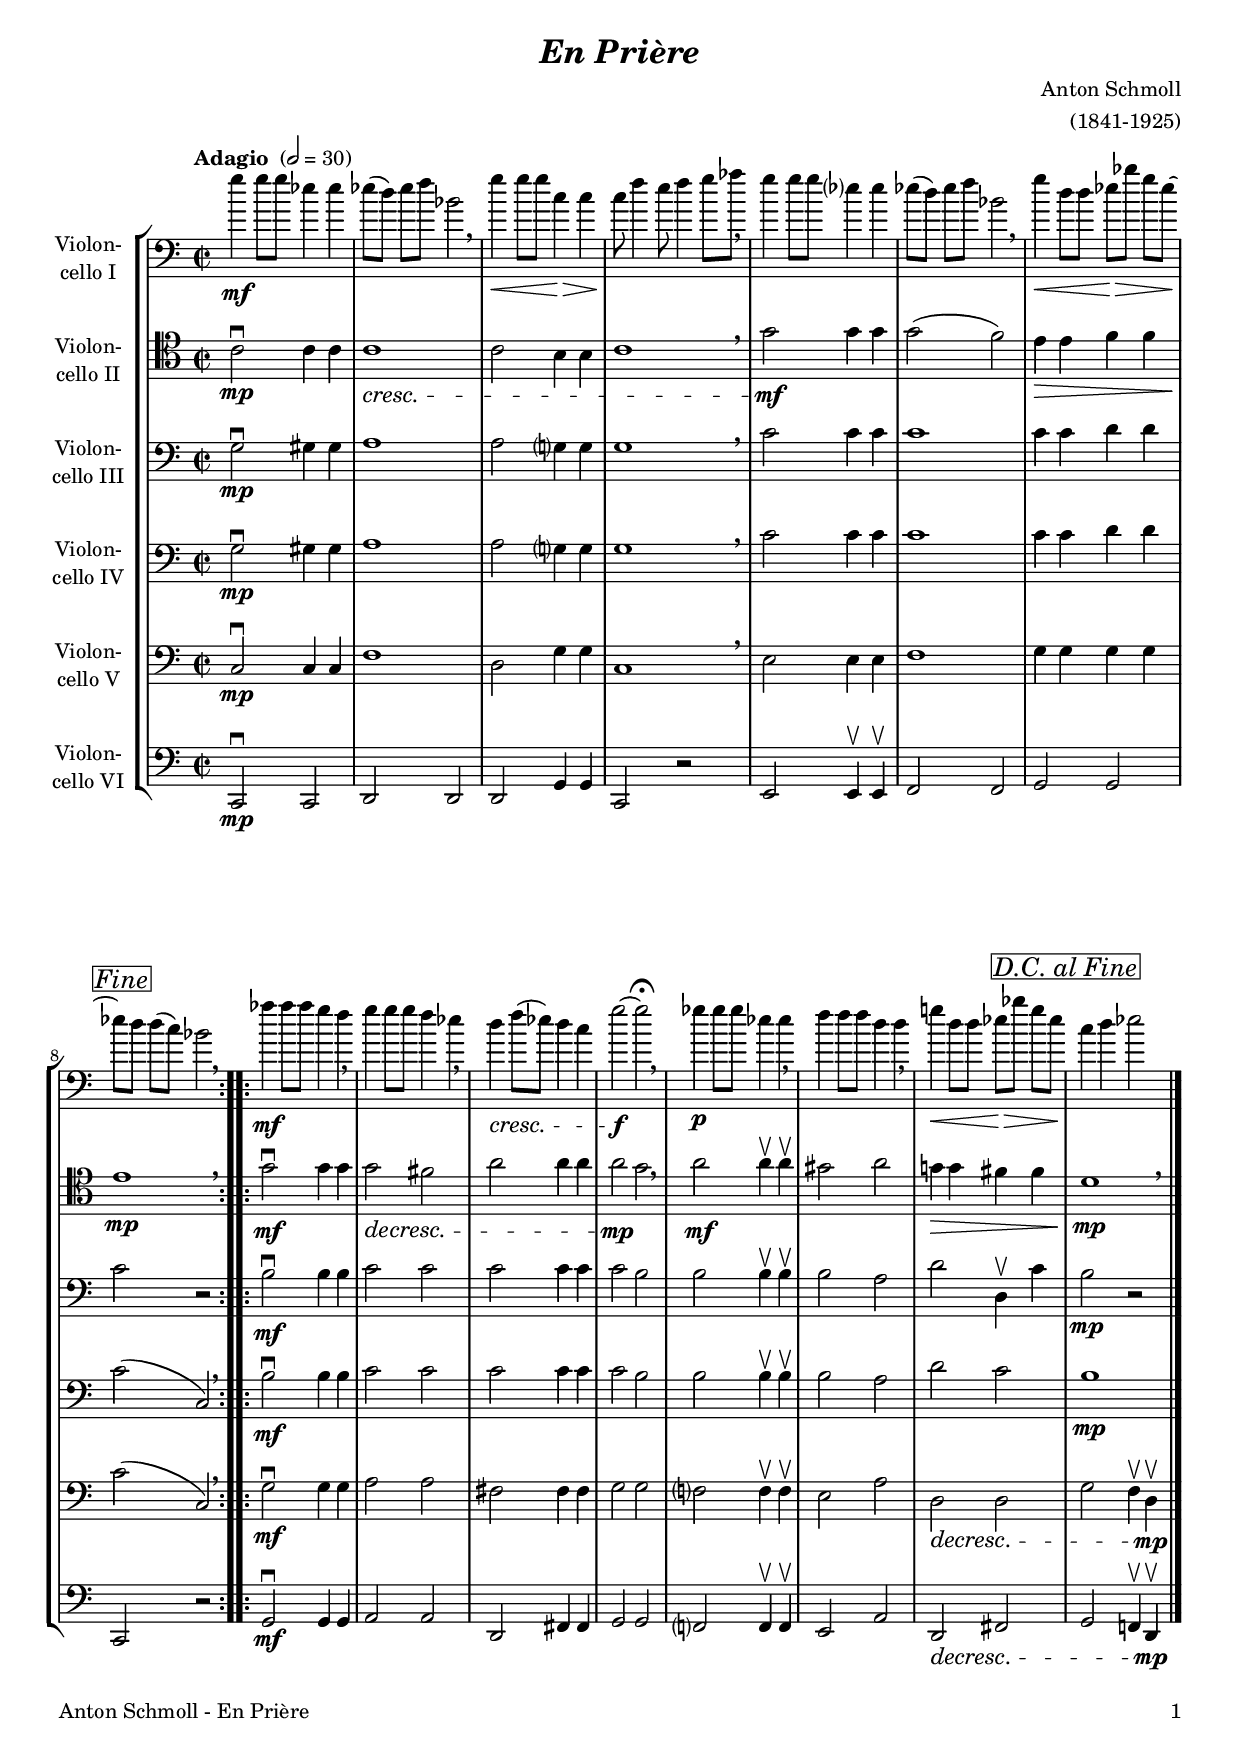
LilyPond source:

\version "2.24.1"
\include "deutsch.ly"

#(set-global-staff-size 18)

\header {
  title     = \markup \bold \italic "En Prière"
  composer  = "Anton Schmoll"
  arranger  = "(1841-1925)"
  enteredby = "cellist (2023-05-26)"
%  piece     = ""
}

voiceconsts = {
  \key c \major
  \time 2/2
  \clef "bass"
%  \numericTimeSignature
  \compressEmptyMeasures
  % Set default beaming for all staves
  \set Timing.beamExceptions = #'()
  \set Timing.baseMoment     = #(ly:make-moment 1 4)
  \set Timing.beatStructure  = #'(1 1 1)
  \tempo "Adagio " 2=30
}

mist = "string ensemble 1"
mivl = "violin"
miba = "cello"
mipz = "pizzicato strings"

dcaf = \mark \markup \box \italic "D.C. al Fine"
fine = \mark \markup \box \italic "Fine"

\include "v1.ily"
vb = \relative c' {
  \voiceconsts
  \clef "tenor"
  
  \repeat volta 2 {
    c2\downbow\mp c4 c
    c1\cresc
    c2 h4 h
    c1 \breathe
    g'2\mf g4 g
    g2( f)
    e4\> e f f \fine
    e1\!\mp \breathe
  }
  g2\downbow\mf g4 g
  g2\decresc fis
  a a4 a
  a2\mp g \breathe
  a\mf a4\upbow a\upbow
  gis2 a
  g!4\> g fis fis \dcaf
  d1\!\mp \breathe \bar "|."
}

vc = \relative c' {
  \voiceconsts

  \repeat volta 2 {
    g2\downbow\mp gis4 gis
    a1
    a2 g?4 g
    g1 \breathe
    c2 c4 c
    c1
    c4 c d d \fine
    c2 r
  }
  
  h\downbow\mf h4 h
  c2 c
  c c4 c
  c2 h
  h h4\upbow h\upbow
  h2 a
  d d,4\upbow c' \dcaf
  h2\mp r \bar "|."
}

vd = \relative c' {
  \voiceconsts

  \repeat volta 2 {
    g2\downbow\mp gis4 gis
    a1
    a2 g?4 g
    g1 \breathe
    c2 c4 c
    c1
    c4 c d d \fine
    c2( c,) \breathe
  }

  h'\downbow\mf h4 h
  c2 c
  c c4 c
  c2 h
  h h4\upbow h\upbow
  h2 a
  d c \dcaf
  h1\mp \bar "|."
}

ve = \relative c {
  \voiceconsts

  \repeat volta 2 {
    c2\downbow\mp c4 c
    f1
    d2 g4 g
    c,1 \breathe
    e2 e4 e
    f1
    g4 g g g \fine
    c2( c,) \breathe
  }

  g'\downbow\mf g4 g
  a2 a
  fis fis4 fis
  g2 g
  f? f4\upbow f\upbow
  e2 a
  d,\decresc d \dcaf
  g2 f4\upbow d\upbow\mp \bar "|."
}

vf = \relative c, {
  \voiceconsts

  \repeat volta 2 {
    c2\downbow\mp c
    d d
    d g4 g
    c,2 r
    e e4\upbow e\upbow
    f2 f

    g g \fine
    c, r
  }
  
  g'\downbow\mf g4 g
  a2 a
  d, fis4 fis
  g2 g
  f? f4\upbow f\upbow

  e2 a
  d,\decresc fis \dcaf
  g f!4\upbow d\upbow\mp \bar "|."
}


music = \new StaffGroup <<
      \new Staff {
	\set Staff.midiInstrument = \miba
	\set Staff.instrumentName = \markup \center-column { "Violon-" "cello I" }
	\transpose c c { \va }
      }

      \new Staff {
	\set Staff.midiInstrument = \miba
	\set Staff.instrumentName = \markup \center-column { "Violon-" "cello II" }
	\transpose c c { \vb }
      }

      \new Staff {
	\set Staff.midiInstrument = \miba
	\set Staff.instrumentName = \markup \center-column { "Violon-" "cello III" }
	\transpose c c { \vc }
      }

      \new Staff {
	\set Staff.midiInstrument = \miba
	\set Staff.instrumentName = \markup \center-column { "Violon-" "cello IV" }
	\transpose c c { \vd }
      }

      \new Staff {
	\set Staff.midiInstrument = \miba
	\set Staff.instrumentName = \markup \center-column { "Violon-" "cello V" }
	\transpose c c { \ve }
      }

      \new Staff {
	\set Staff.midiInstrument = \miba
	\set Staff.instrumentName = \markup \center-column { "Violon-" "cello VI" }
	\transpose c c { \vf }
      }
>>

\book {
   \paper {
    print-page-number = ##t
    print-first-page-number = ##t
    ragged-last-bottom = ##f
    oddHeaderMarkup = \markup \null
    evenHeaderMarkup = \markup \null
    oddFooterMarkup = \markup {
      \fill-line {
        \if \should-print-page-number
        "Anton Schmoll - En Prière" \fromproperty #'page:page-number-string
      }
    }
    evenFooterMarkup = \oddFooterMarkup
  } \score {
    \music
    \layout {}
  }

  \score {
    \unfoldRepeats \music

    \midi {
      \context {
        \Score
      }
    }
  }
}